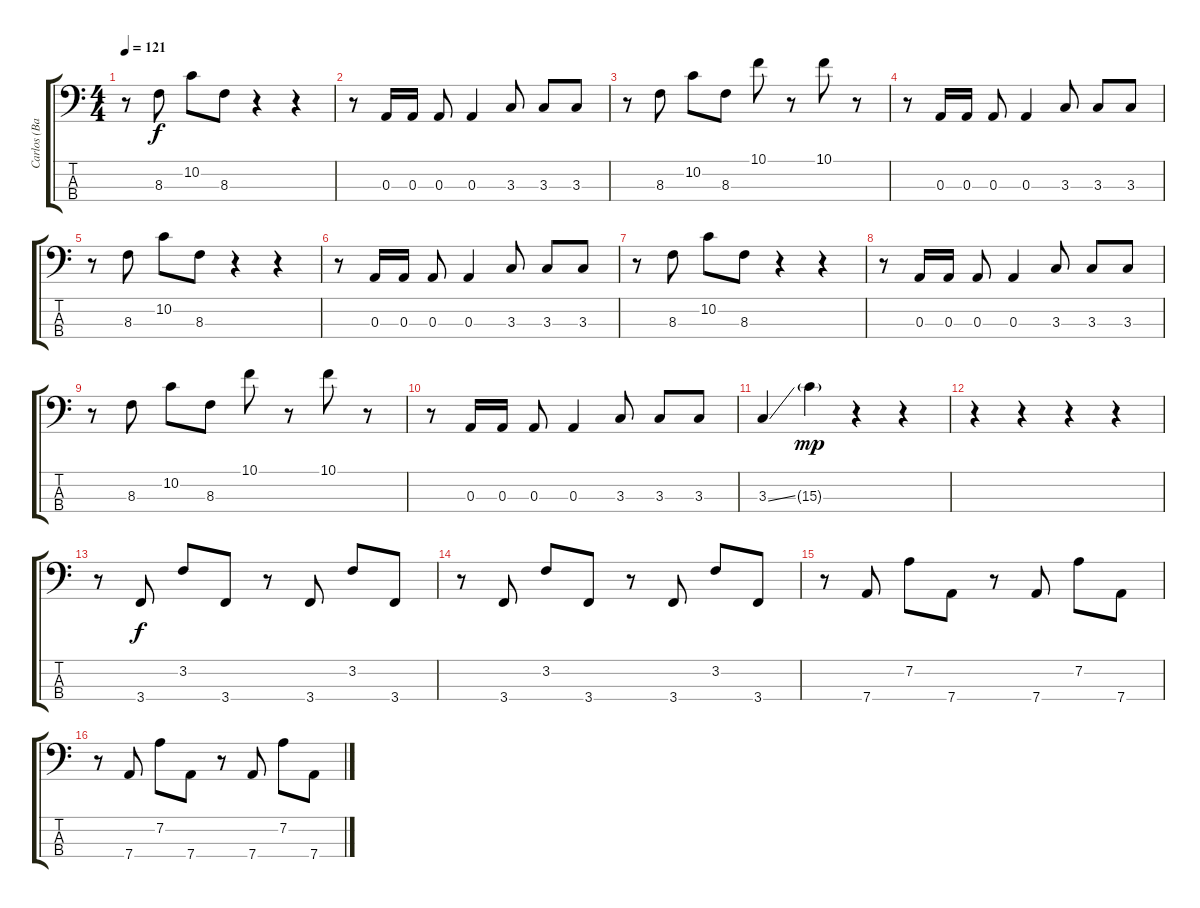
\track ("Carlos (Bass)" "Carlos (Ba") {instrument electricbassfinger}
\staff {score tabs}
\tuning (G2 D2 A1 D1) {hide}
\ts (4 4)
\tempo 121
\clef f4
\ks c
r.8{dy f} 8.3.8 10.2.8 8.3.8 r.4 r.4 |
r.8 0.3.16 0.3.16 0.3.8 0.3.4 3.3.8 3.3.8 3.3.8 |
r.8 8.3.8 10.2.8 8.3.8 10.1.8 r.8 10.1.8 r.8 |
r.8 0.3.16 0.3.16 0.3.8 0.3.4 3.3.8 3.3.8 3.3.8 |
r.8 8.3.8 10.2.8 8.3.8 r.4 r.4 |
r.8 0.3.16 0.3.16 0.3.8 0.3.4 3.3.8 3.3.8 3.3.8 |
r.8 8.3.8 10.2.8 8.3.8 r.4 r.4 |
r.8 0.3.16 0.3.16 0.3.8 0.3.4 3.3.8 3.3.8 3.3.8 |
r.8 8.3.8 10.2.8 8.3.8 10.1.8 r.8 10.1.8 r.8 |
r.8 0.3.16 0.3.16 0.3.8 0.3.4 3.3.8 3.3.8 3.3.8 |
3.3{ss}.4 15.3{g}.4{dy mp} r.4 r.4 |
r.4 r.4 r.4 r.4 |
r.8 3.4.8{dy f} 3.2.8 3.4.8 r.8 3.4.8 3.2.8 3.4.8 |
r.8 3.4.8 3.2.8 3.4.8 r.8 3.4.8 3.2.8 3.4.8 |
r.8 7.4.8 7.2.8 7.4.8 r.8 7.4.8 7.2.8 7.4.8 |
r.8 7.4.8 7.2.8 7.4.8 r.8 7.4.8 7.2.8 7.4.8
